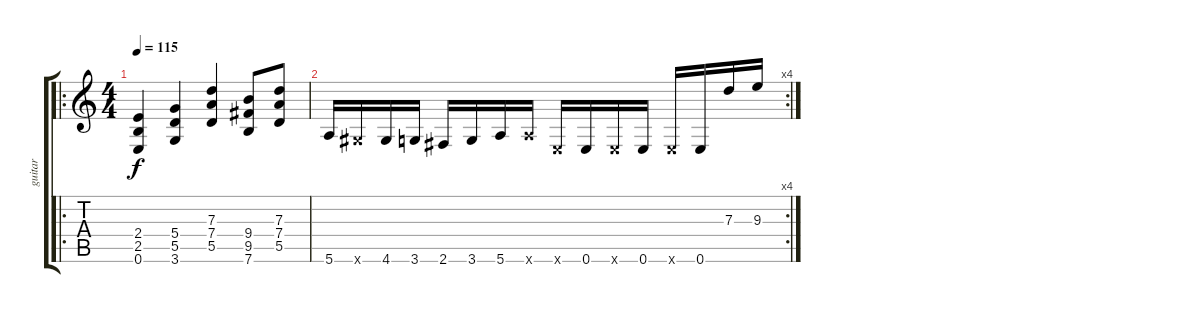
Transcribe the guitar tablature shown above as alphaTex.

\track ("guitar" "guitar") {instrument electricguitarclean}
\staff {score tabs}
\tuning (E4 B3 G3 D3 A2 E2) {hide}
\ro
\ts (4 4)
\tempo 115
\clef g2
\ks c
(2.4 2.5 0.6).4{dy f volume 8 instrument distortionguitar} (5.4 5.5 3.6).4 (7.3 7.4 5.5).4 (9.4 9.5 7.6).8 (7.3 7.4 5.5).8 |
\rc 4
5.6.16 4.6{x}.16 4.6.16 3.6.16 2.6.16 3.6.16 5.6.16 5.6{x}.16 0.6{x}.16 0.6.16 0.6{x}.16 0.6.16 0.6{x}.16 0.6.16 7.3.16 9.3.16
